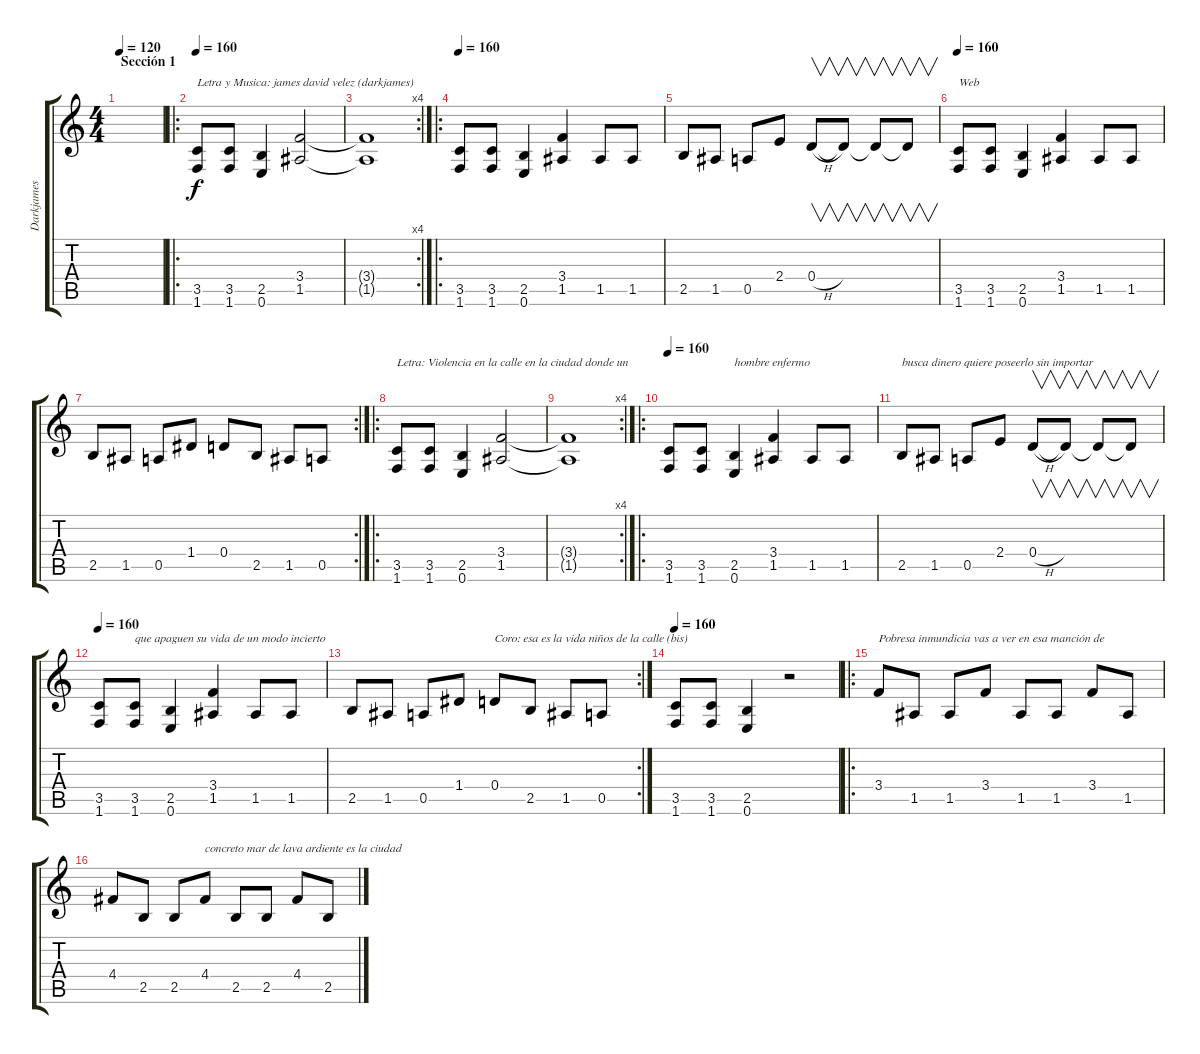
\track ("Darkjames" "Darkjames") {instrument distortionguitar}
\staff {score tabs}
\tuning (E4 B3 G3 D3 A2 E2) {hide}
\ts (4 4)
\section ("" "Sección 1")
\tempo 120
\tempo 160
\tempo 120
\clef g2
\ks c
|
\ro
\tempo 160
(3.5 1.6).8{txt "Letra y Musica: james david velez (darkjames)  "} (3.5 1.6).8 (2.5 0.6).4 (3.4 1.5).2 |
\rc 4
(3.4{t} 1.5{t}).1 |
\ro
\tempo 160
(3.5 1.6).8 (3.5 1.6).8{txt ""} (2.5 0.6).4 (3.4 1.5).4 1.5.8 1.5.8 |
2.5.8 1.5.8 0.5.8 2.4.8 0.4{h}.8{v} 0.4{t}.8{v} 0.4{t}.8{v} 0.4{t}.8{v} |
\tempo 160
(3.5 1.6).8{txt "Web"} (3.5 1.6).8 (2.5 0.6).4 (3.4 1.5).4 1.5.8 1.5.8 |
\rc 2
2.5.8 1.5.8 0.5.8 1.4.8 0.4.8 2.5.8 1.5.8 0.5.8 |
\ro
(3.5 1.6).8{txt "Letra: Violencia en la calle en la ciudad donde un"} (3.5 1.6).8 (2.5 0.6).4 (3.4 1.5).2 |
\rc 4
(3.4{t} 1.5{t}).1 |
\ro
\tempo 160
(3.5 1.6).8 (3.5 1.6).8 (2.5 0.6).4{txt "hombre enfermo"} (3.4 1.5).4 1.5.8 1.5.8 |
2.5.8{txt "busca dinero quiere poseerlo sin importar "} 1.5.8 0.5.8 2.4.8 0.4{h}.8{v} 0.4{t}.8{v} 0.4{t}.8{v} 0.4{t}.8{v} |
\tempo 160
(3.5 1.6).8 (3.5 1.6).8{txt "que apaguen su vida de un modo incierto"} (2.5 0.6).4 (3.4 1.5).4 1.5.8 1.5.8 |
\rc 2
2.5.8 1.5.8 0.5.8 1.4.8 0.4.8{txt "Coro: esa es la vida niños de la calle (bis)"} 2.5.8 1.5.8 0.5.8 |
\tempo 160
(3.5 1.6).8 (3.5 1.6).8 (2.5 0.6).4 r.2 |
\ro
3.4.8{txt "Pobresa inmundicia vas a ver en esa manción de"} 1.5.8 1.5.8 3.4.8 1.5.8 1.5.8 3.4.8 1.5.8 |
4.4.8 2.5.8 2.5.8 4.4.8{txt "concreto mar de lava ardiente es la ciudad "} 2.5.8 2.5.8 4.4.8 2.5.8
